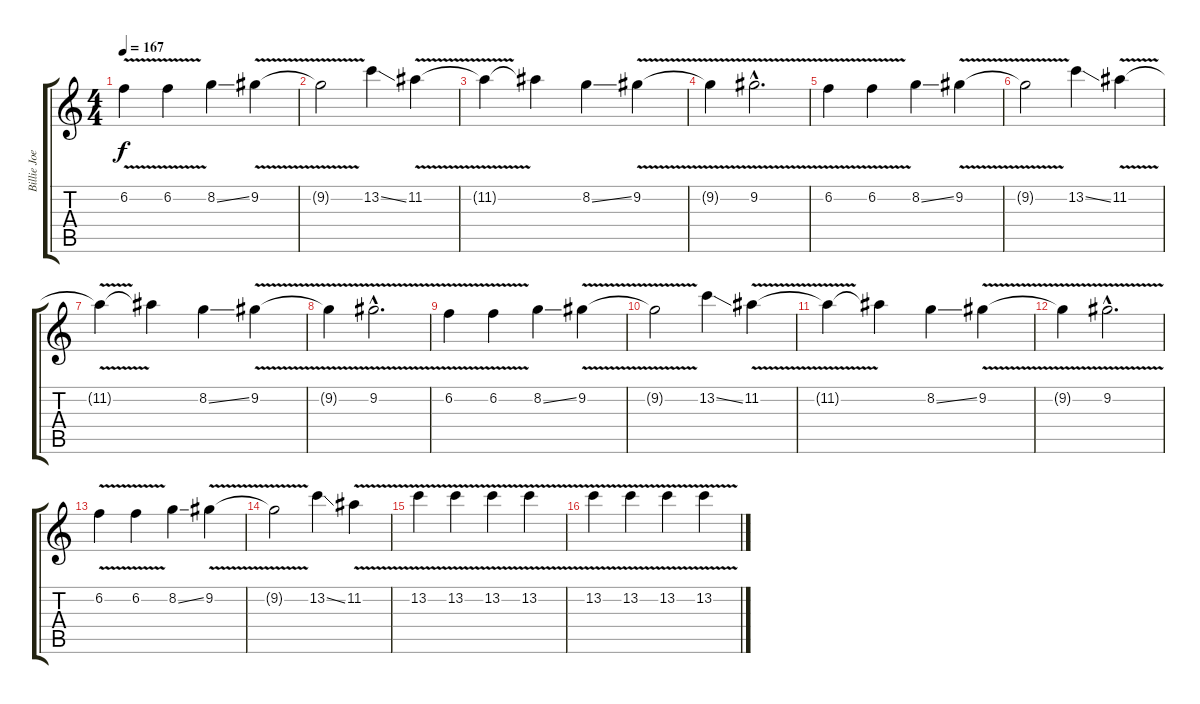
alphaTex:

\track ("Billie Joe Armstrong (Solo)" "Billie Joe") {instrument acousticguitarnylon}
\staff {score tabs}
\tuning (E4 B3 G3 D3 A2 E2) {hide}
\ts (4 4)
\tempo 167
\clef g2
\ks c
6.2{v}.4{dy f volume 14 instrument distortionguitar} 6.2{v}.4 8.2{ss}.4 9.2{v}.4 |
9.2{t}.2 13.2{ss}.4 11.2{v}.4 |
11.2{t}.4 11.2{t}.4 8.2{ss}.4 9.2{v}.4 |
9.2{t}.4 9.2{v hac}.2{d} |
6.2{v}.4 6.2{v}.4 8.2{ss}.4 9.2{v}.4 |
9.2{t}.2 13.2{ss}.4 11.2{v}.4 |
11.2{t}.4 11.2{t}.4 8.2{ss}.4 9.2{v}.4 |
9.2{t}.4 9.2{v hac}.2{d} |
6.2{v}.4 6.2{v}.4 8.2{ss}.4 9.2{v}.4 |
9.2{t}.2 13.2{ss}.4 11.2{v}.4 |
11.2{t}.4 11.2{t}.4 8.2{ss}.4 9.2{v}.4 |
9.2{t}.4 9.2{v hac}.2{d} |
6.2{v}.4 6.2{v}.4 8.2{ss}.4 9.2{v}.4 |
9.2{t}.2 13.2{ss}.4 11.2{v}.4 |
13.2{v}.4 13.2{v}.4 13.2{v}.4 13.2{v}.4 |
13.2{v}.4 13.2{v}.4 13.2{v}.4 13.2{v}.4
